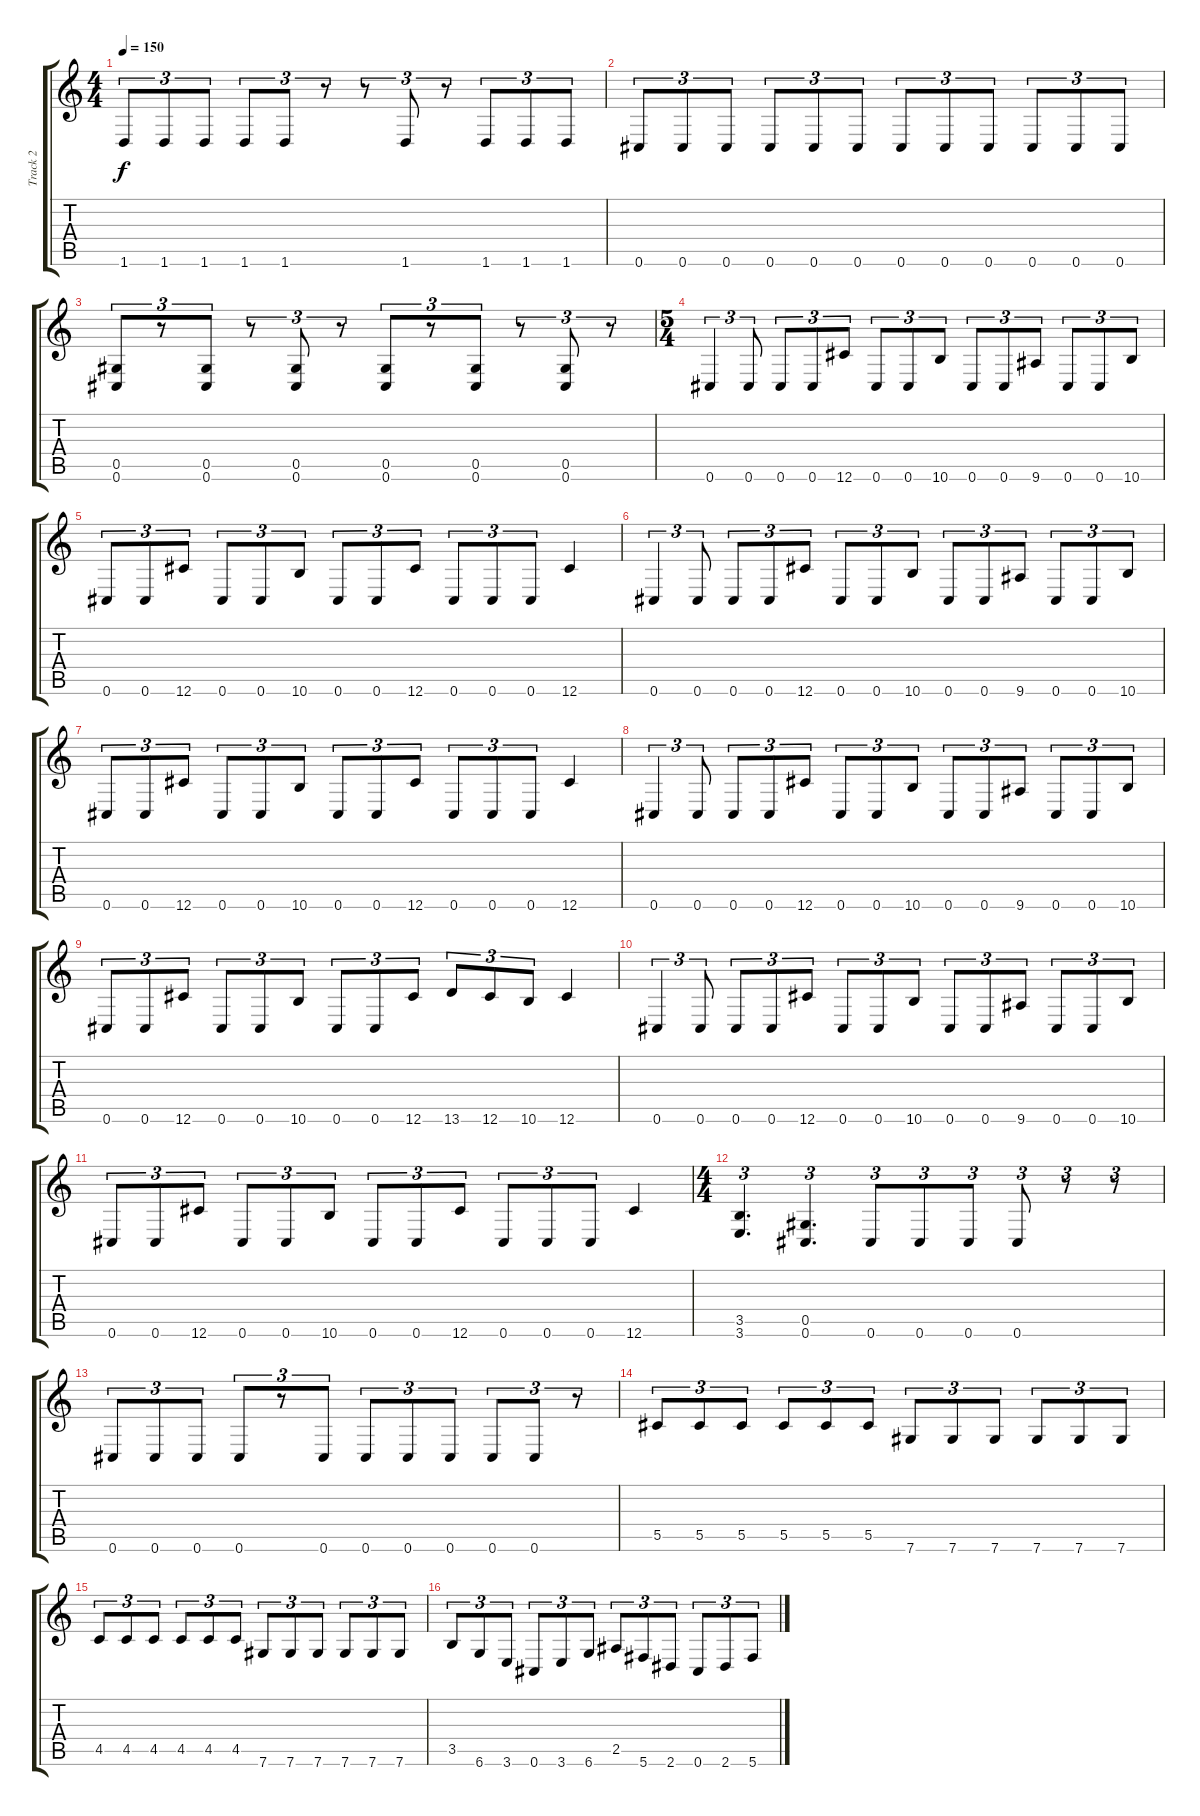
\track ("Track 2" "Track 2") {instrument overdrivenguitar}
\staff {score tabs}
\tuning (Eb4 Bb3 Gb3 Db3 Ab2 Db2) {hide}
\ts (4 4)
\tempo 150
\clef g2
\ks c
1.6.8{tu (3 2) dy f} 1.6.8{tu (3 2)} 1.6.8{tu (3 2)} 1.6.8{tu (3 2)} 1.6.8{tu (3 2)} r.8{tu (3 2)} r.8{tu (3 2)} 1.6.8{tu (3 2)} r.8{tu (3 2)} 1.6.8{tu (3 2)} 1.6.8{tu (3 2)} 1.6.8{tu (3 2)} |
0.6.8{tu (3 2)} 0.6.8{tu (3 2)} 0.6.8{tu (3 2)} 0.6.8{tu (3 2)} 0.6.8{tu (3 2)} 0.6.8{tu (3 2)} 0.6.8{tu (3 2)} 0.6.8{tu (3 2)} 0.6.8{tu (3 2)} 0.6.8{tu (3 2)} 0.6.8{tu (3 2)} 0.6.8{tu (3 2)} |
(0.5 0.6).8{tu (3 2)} r.8{tu (3 2)} (0.5 0.6).8{tu (3 2)} r.8{tu (3 2)} (0.5 0.6).8{tu (3 2)} r.8{tu (3 2)} (0.5 0.6).8{tu (3 2)} r.8{tu (3 2)} (0.5 0.6).8{tu (3 2)} r.8{tu (3 2)} (0.5 0.6).8{tu (3 2)} r.8{tu (3 2)} |
\ts (5 4)
0.6.4{tu (3 2)} 0.6.8{tu (3 2)} 0.6.8{tu (3 2)} 0.6.8{tu (3 2)} 12.6.8{tu (3 2)} 0.6.8{tu (3 2)} 0.6.8{tu (3 2)} 10.6.8{tu (3 2)} 0.6.8{tu (3 2)} 0.6.8{tu (3 2)} 9.6.8{tu (3 2)} 0.6.8{tu (3 2)} 0.6.8{tu (3 2)} 10.6.8{tu (3 2)} |
0.6.8{tu (3 2)} 0.6.8{tu (3 2)} 12.6.8{tu (3 2)} 0.6.8{tu (3 2)} 0.6.8{tu (3 2)} 10.6.8{tu (3 2)} 0.6.8{tu (3 2)} 0.6.8{tu (3 2)} 12.6.8{tu (3 2)} 0.6.8{tu (3 2)} 0.6.8{tu (3 2)} 0.6.8{tu (3 2)} 12.6.4 |
0.6.4{tu (3 2)} 0.6.8{tu (3 2)} 0.6.8{tu (3 2)} 0.6.8{tu (3 2)} 12.6.8{tu (3 2)} 0.6.8{tu (3 2)} 0.6.8{tu (3 2)} 10.6.8{tu (3 2)} 0.6.8{tu (3 2)} 0.6.8{tu (3 2)} 9.6.8{tu (3 2)} 0.6.8{tu (3 2)} 0.6.8{tu (3 2)} 10.6.8{tu (3 2)} |
0.6.8{tu (3 2)} 0.6.8{tu (3 2)} 12.6.8{tu (3 2)} 0.6.8{tu (3 2)} 0.6.8{tu (3 2)} 10.6.8{tu (3 2)} 0.6.8{tu (3 2)} 0.6.8{tu (3 2)} 12.6.8{tu (3 2)} 0.6.8{tu (3 2)} 0.6.8{tu (3 2)} 0.6.8{tu (3 2)} 12.6.4 |
0.6.4{tu (3 2)} 0.6.8{tu (3 2)} 0.6.8{tu (3 2)} 0.6.8{tu (3 2)} 12.6.8{tu (3 2)} 0.6.8{tu (3 2)} 0.6.8{tu (3 2)} 10.6.8{tu (3 2)} 0.6.8{tu (3 2)} 0.6.8{tu (3 2)} 9.6.8{tu (3 2)} 0.6.8{tu (3 2)} 0.6.8{tu (3 2)} 10.6.8{tu (3 2)} |
0.6.8{tu (3 2)} 0.6.8{tu (3 2)} 12.6.8{tu (3 2)} 0.6.8{tu (3 2)} 0.6.8{tu (3 2)} 10.6.8{tu (3 2)} 0.6.8{tu (3 2)} 0.6.8{tu (3 2)} 12.6.8{tu (3 2)} 13.6.8{tu (3 2)} 12.6.8{tu (3 2)} 10.6.8{tu (3 2)} 12.6.4 |
0.6.4{tu (3 2)} 0.6.8{tu (3 2)} 0.6.8{tu (3 2)} 0.6.8{tu (3 2)} 12.6.8{tu (3 2)} 0.6.8{tu (3 2)} 0.6.8{tu (3 2)} 10.6.8{tu (3 2)} 0.6.8{tu (3 2)} 0.6.8{tu (3 2)} 9.6.8{tu (3 2)} 0.6.8{tu (3 2)} 0.6.8{tu (3 2)} 10.6.8{tu (3 2)} |
0.6.8{tu (3 2)} 0.6.8{tu (3 2)} 12.6.8{tu (3 2)} 0.6.8{tu (3 2)} 0.6.8{tu (3 2)} 10.6.8{tu (3 2)} 0.6.8{tu (3 2)} 0.6.8{tu (3 2)} 12.6.8{tu (3 2)} 0.6.8{tu (3 2)} 0.6.8{tu (3 2)} 0.6.8{tu (3 2)} 12.6.4 |
\ts (4 4)
(3.5 3.6).4{d tu (3 2)} (0.5 0.6).4{d tu (3 2)} 0.6.8{tu (3 2)} 0.6.8{tu (3 2)} 0.6.8{tu (3 2)} 0.6.8{tu (3 2)} r.8{tu (3 2)} r.8{tu (3 2)} |
0.6.8{tu (3 2)} 0.6.8{tu (3 2)} 0.6.8{tu (3 2)} 0.6.8{tu (3 2)} r.8{tu (3 2)} 0.6.8{tu (3 2)} 0.6.8{tu (3 2)} 0.6.8{tu (3 2)} 0.6.8{tu (3 2)} 0.6.8{tu (3 2)} 0.6.8{tu (3 2)} r.8{tu (3 2)} |
5.5.8{tu (3 2)} 5.5.8{tu (3 2)} 5.5.8{tu (3 2)} 5.5.8{tu (3 2)} 5.5.8{tu (3 2)} 5.5.8{tu (3 2)} 7.6.8{tu (3 2)} 7.6.8{tu (3 2)} 7.6.8{tu (3 2)} 7.6.8{tu (3 2)} 7.6.8{tu (3 2)} 7.6.8{tu (3 2)} |
4.5.8{tu (3 2)} 4.5.8{tu (3 2)} 4.5.8{tu (3 2)} 4.5.8{tu (3 2)} 4.5.8{tu (3 2)} 4.5.8{tu (3 2)} 7.6.8{tu (3 2)} 7.6.8{tu (3 2)} 7.6.8{tu (3 2)} 7.6.8{tu (3 2)} 7.6.8{tu (3 2)} 7.6.8{tu (3 2)} |
3.5.8{tu (3 2)} 6.6.8{tu (3 2)} 3.6.8{tu (3 2)} 0.6.8{tu (3 2)} 3.6.8{tu (3 2)} 6.6.8{tu (3 2)} 2.5.8{tu (3 2)} 5.6.8{tu (3 2)} 2.6.8{tu (3 2)} 0.6.8{tu (3 2)} 2.6.8{tu (3 2)} 5.6.8{tu (3 2)}
